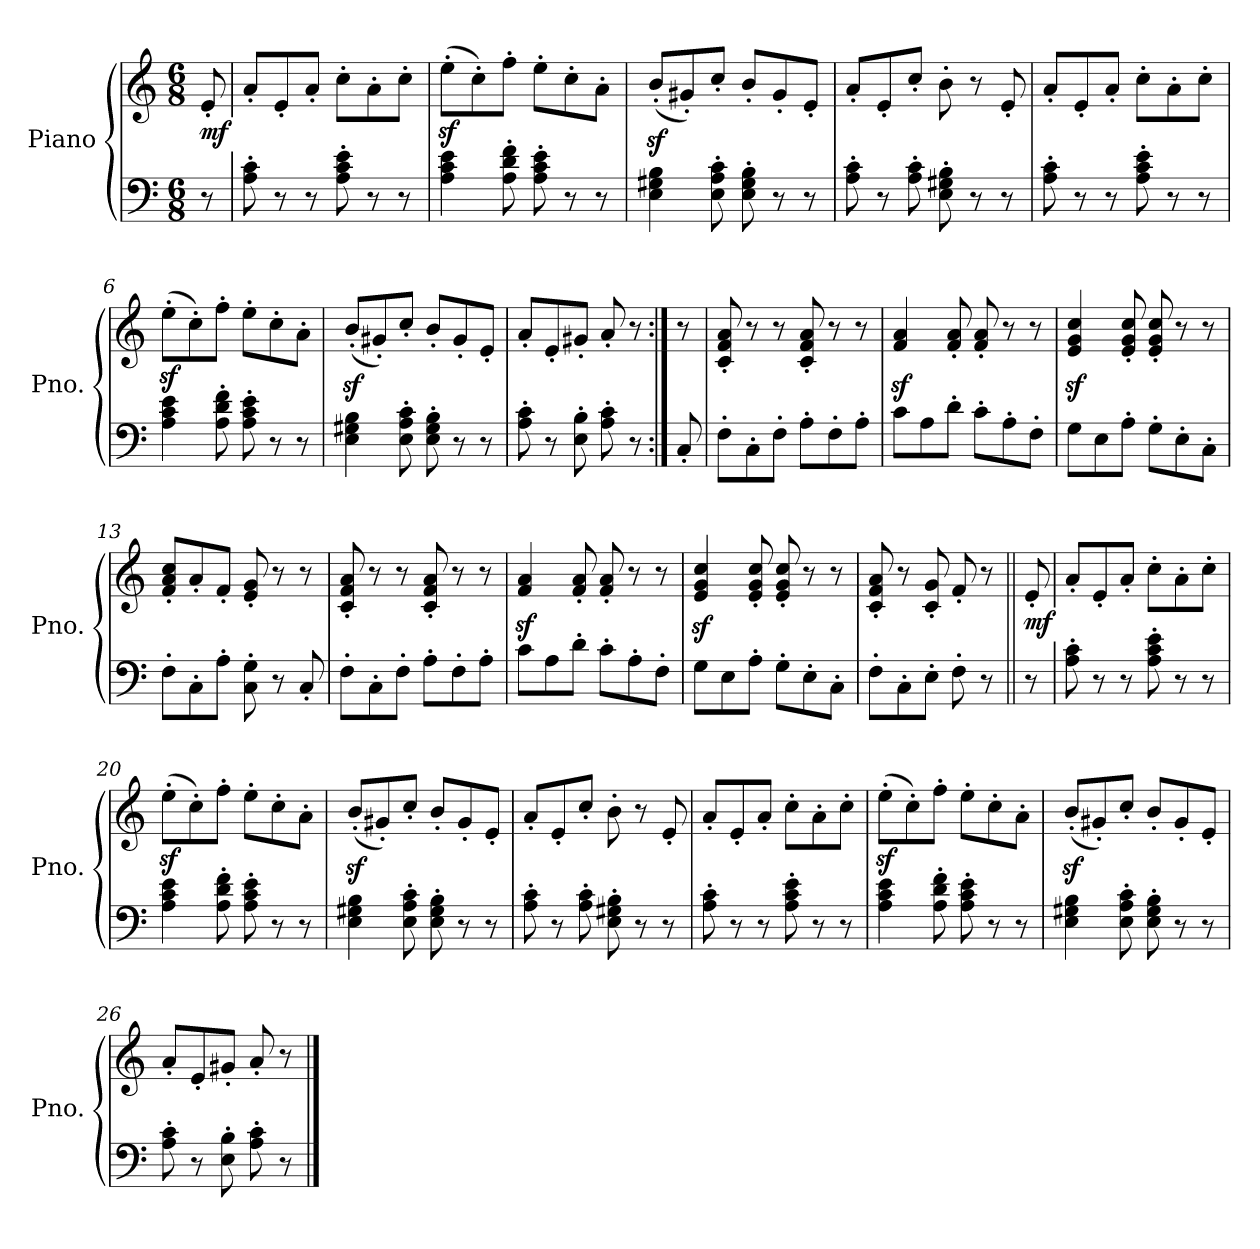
**kern	**kern	**dynam
*part1	*part1	*part1
*staff2	*staff1	*staff1/2
*I"Piano	*	*
*I'Pno.	*	*
*clefF4	*clefG2	*
*k[]	*k[]	*
*M6/8	*M6/8	*
=	=	=
!	!	!LO:DY:b
8r	8e'/	mf
=1	=1	=1
8A\' 8c\'	8a'/L	.
8r	8e'/	.
8r	8a'/J	.
8A\' 8c\' 8e\'	8cc'\L	.
8r	8a'\	.
8r	8cc'\J	.
=2	=2	=2
4A\ 4c\ 4e\	(>8eez<'\L	.
.	8cc'\)	.
8A\' 8d\' 8f\'	8ff'\J	.
8A\' 8c\' 8e\'	8ee'\L	.
8r	8cc'\	.
8r	8a'\J	.
=3	=3	=3
4E\ 4G#X\ 4B\	(<8bz<'/L	.
.	8g#X'/)	.
8E\' 8A\' 8c\'	8cc'/J	.
8E\' 8G#\' 8B\'	8b'/L	.
8r	8g#'/	.
8r	8e'/J	.
=4	=4	=4
8A\' 8c\'	8a'/L	.
8r	8e'/	.
8A\' 8c\'	8cc'/J	.
8E\' 8G#X\' 8B\'	8b'\	.
8r	8r	.
8r	8e'/	.
=5	=5	=5
8A\' 8c\'	8a'/L	.
8r	8e'/	.
8r	8a'/J	.
8A\' 8c\' 8e\'	8cc'\L	.
8r	8a'\	.
8r	8cc'\J	.
!!LO:LB:g=z
=6	=6	=6
4A\ 4c\ 4e\	(>8eez<'\L	.
.	8cc'\)	.
8A\' 8d\' 8f\'	8ff'\J	.
8A\' 8c\' 8e\'	8ee'\L	.
8r	8cc'\	.
8r	8a'\J	.
=7	=7	=7
4E\ 4G#X\ 4B\	(<8bz<'/L	.
.	8g#X'/)	.
8E\' 8A\' 8c\'	8cc'/J	.
8E\' 8G#\' 8B\'	8b'/L	.
8r	8g#'/	.
8r	8e'/J	.
=8	=8	=8
8A\' 8c\'	8a'/L	.
8r	8e'/	.
8E\' 8B\'	8g#X'/J	.
8A\' 8c\'	8a'/	.
8r	8r	.
=9:|!	=9:|!	=9:|!
8C'/	8r	.
=10	=10	=10
8F'\L	8c/' 8f/' 8a/'	.
8C'\	8r	.
8F'\J	8r	.
8A'\L	8c/' 8f/' 8a/'	.
8F'\	8r	.
8A'\J	8r	.
=11	=11	=11
8c\L	4f/z< 4a/z<	.
8A\	.	.
8d'\J	8f/' 8a/'	.
8c'\L	8f/' 8a/'	.
8A'\	8r	.
8F'\J	8r	.
!!LO:LB:g=z
=12	=12	=12
8G\L	4e/z< 4g/z< 4cc/z<	.
8E\	.	.
8A'\J	8e/' 8g/' 8cc/'	.
8G'\L	8e/' 8g/' 8cc/'	.
8E'\	8r	.
8C'\J	8r	.
=13	=13	=13
8F'\L	8f/' 8a/' 8cc/'L	.
8C'\	8a'/	.
8A'\J	8f'/J	.
8C\' 8G\'	8e/' 8g/'	.
8r	8r	.
8C'/	8r	.
=14	=14	=14
8F'\L	8c/' 8f/' 8a/'	.
8C'\	8r	.
8F'\J	8r	.
8A'\L	8c/' 8f/' 8a/'	.
8F'\	8r	.
8A'\J	8r	.
=15	=15	=15
8c\L	4f/z< 4a/z<	.
8A\	.	.
8d'\J	8f/' 8a/'	.
8c'\L	8f/' 8a/'	.
8A'\	8r	.
8F'\J	8r	.
=16	=16	=16
8G\L	4e/z< 4g/z< 4cc/z<	.
8E\	.	.
8A'\J	8e/' 8g/' 8cc/'	.
8G'\L	8e/' 8g/' 8cc/'	.
8E'\	8r	.
8C'\J	8r	.
!!LO:LB:g=z
=17	=17	=17
8F'\L	8c/' 8f/' 8a/'	.
8C'\	8r	.
8E'\J	8c/' 8g/'	.
8F'\	8f'/	.
8r	8r	.
=18||	=18||	=18||
!	!	!LO:DY:b
8r	8e'/	mf
=19	=19	=19
8A\' 8c\'	8a'/L	.
8r	8e'/	.
8r	8a'/J	.
8A\' 8c\' 8e\'	8cc'\L	.
8r	8a'\	.
8r	8cc'\J	.
=20	=20	=20
4A\ 4c\ 4e\	(>8eez<'\L	.
.	8cc'\)	.
8A\' 8d\' 8f\'	8ff'\J	.
8A\' 8c\' 8e\'	8ee'\L	.
8r	8cc'\	.
8r	8a'\J	.
=21	=21	=21
4E\ 4G#X\ 4B\	(<8bz<'/L	.
.	8g#X'/)	.
8E\' 8A\' 8c\'	8cc'/J	.
8E\' 8G#\' 8B\'	8b'/L	.
8r	8g#'/	.
8r	8e'/J	.
=22	=22	=22
8A\' 8c\'	8a'/L	.
8r	8e'/	.
8A\' 8c\'	8cc'/J	.
8E\' 8G#X\' 8B\'	8b'\	.
8r	8r	.
8r	8e'/	.
!!LO:LB:g=z
=23	=23	=23
8A\' 8c\'	8a'/L	.
8r	8e'/	.
8r	8a'/J	.
8A\' 8c\' 8e\'	8cc'\L	.
8r	8a'\	.
8r	8cc'\J	.
=24	=24	=24
4A\ 4c\ 4e\	(>8eez<'\L	.
.	8cc'\)	.
8A\' 8d\' 8f\'	8ff'\J	.
8A\' 8c\' 8e\'	8ee'\L	.
8r	8cc'\	.
8r	8a'\J	.
=25	=25	=25
4E\ 4G#X\ 4B\	(<8bz<'/L	.
.	8g#X'/)	.
8E\' 8A\' 8c\'	8cc'/J	.
8E\' 8G#\' 8B\'	8b'/L	.
8r	8g#'/	.
8r	8e'/J	.
=26	=26	=26
8A\' 8c\'	8a'/L	.
8r	8e'/	.
8E\' 8B\'	8g#X'/J	.
8A\' 8c\'	8a'/	.
8r	8r	.
==	==	==
*-	*-	*-
